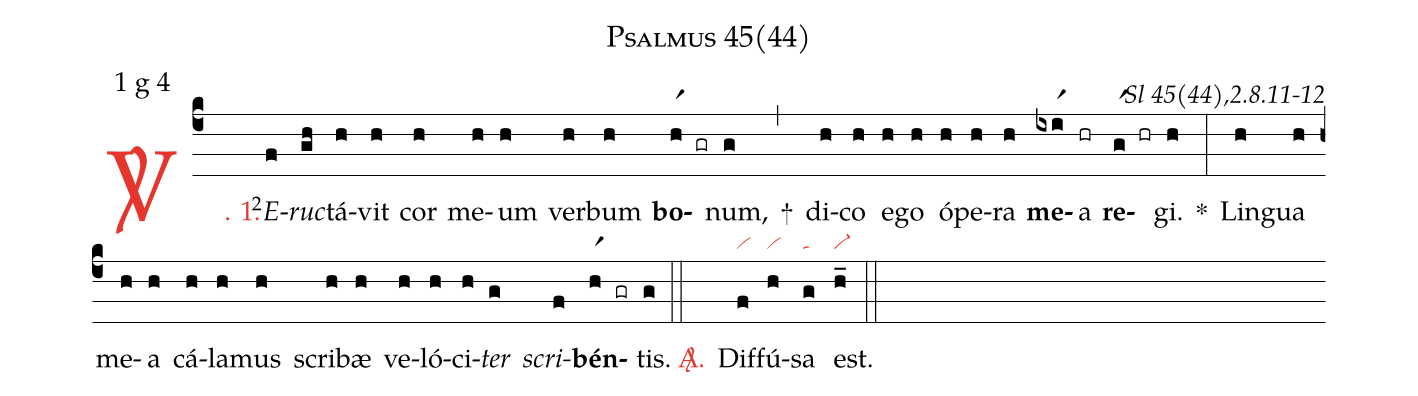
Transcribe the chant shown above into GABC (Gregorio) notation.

name: Psalmus 45(44);
mode: 1;
mode-differentia: g 4;
commentary: Sl 45(44),2.8.11-12;
nabc-lines: 1;
%%
(c4)

<c><sp>V/</sp>. 1.</c>() <v>\VSup{2}</v><i>E</i>(f)<i>ruc</i>(gh)tá(h)vit(h) cor(h) me(h)um(h) ver(h)bum(h) <b>bo</b>(hr1 gr)num,(g) +(,) di(h)co(h) e(h)go(h) ó(h)pe(h)ra(h) <b>me</b>(ixir1)a(hr) <b>re</b>(gr1 hr)gi.(h) *(:) Lin(h)gua(h) me(h)a(h) cá(h)la(h)mus(h) scri(h)bæ(h) ve(h)ló(h)ci(h)<i>ter</i>(g) <i>scri</i>(f)<b>bén</b>(hr1 gr)tis.(g) (::)

<nlba><c><sp>A/</sp>.</c>() Dif</nlba>(f|vi)fú(h|vi)sa(g|ta) est.(h_|vi-) (::)
